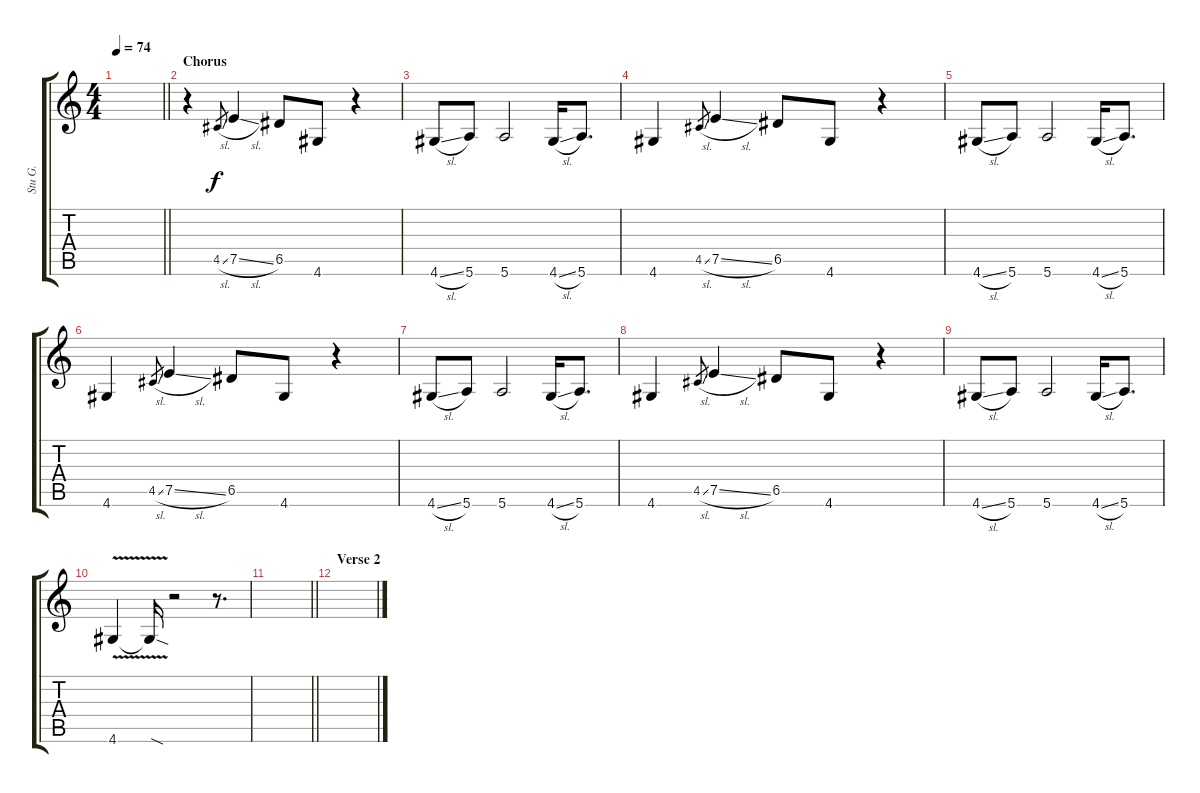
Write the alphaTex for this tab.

\track ("Stu G." "Stu G.") {instrument distortionguitar}
\staff {score tabs}
\tuning (E4 B3 G3 D3 A2 E2) {hide}
\ts (4 4)
\tempo 74
\clef g2
\barLineRight lightlight
\ks c
|
\section ("" "Chorus")
r.4 4.5{sl}.8{gr} 7.5{sl}.4 6.5.8 4.6.8 r.4 |
4.6{sl}.8 5.6.8 5.6.2 4.6{sl}.16 5.6.8{d} |
4.6.4 4.5{sl}.8{gr} 7.5{sl}.4 6.5.8 4.6.8 r.4 |
4.6{sl}.8 5.6.8 5.6.2 4.6{sl}.16 5.6.8{d} |
4.6.4 4.5{sl}.8{gr} 7.5{sl}.4 6.5.8 4.6.8 r.4 |
4.6{sl}.8 5.6.8 5.6.2 4.6{sl}.16 5.6.8{d} |
4.6.4 4.5{sl}.8{gr} 7.5{sl}.4 6.5.8 4.6.8 r.4 |
4.6{sl}.8 5.6.8 5.6.2 4.6{sl}.16 5.6.8{d} |
4.6{v}.4 4.6{sod t}.16 r.2 r.8{d} |
\barLineRight lightlight
|
\section ("" "Verse 2")
